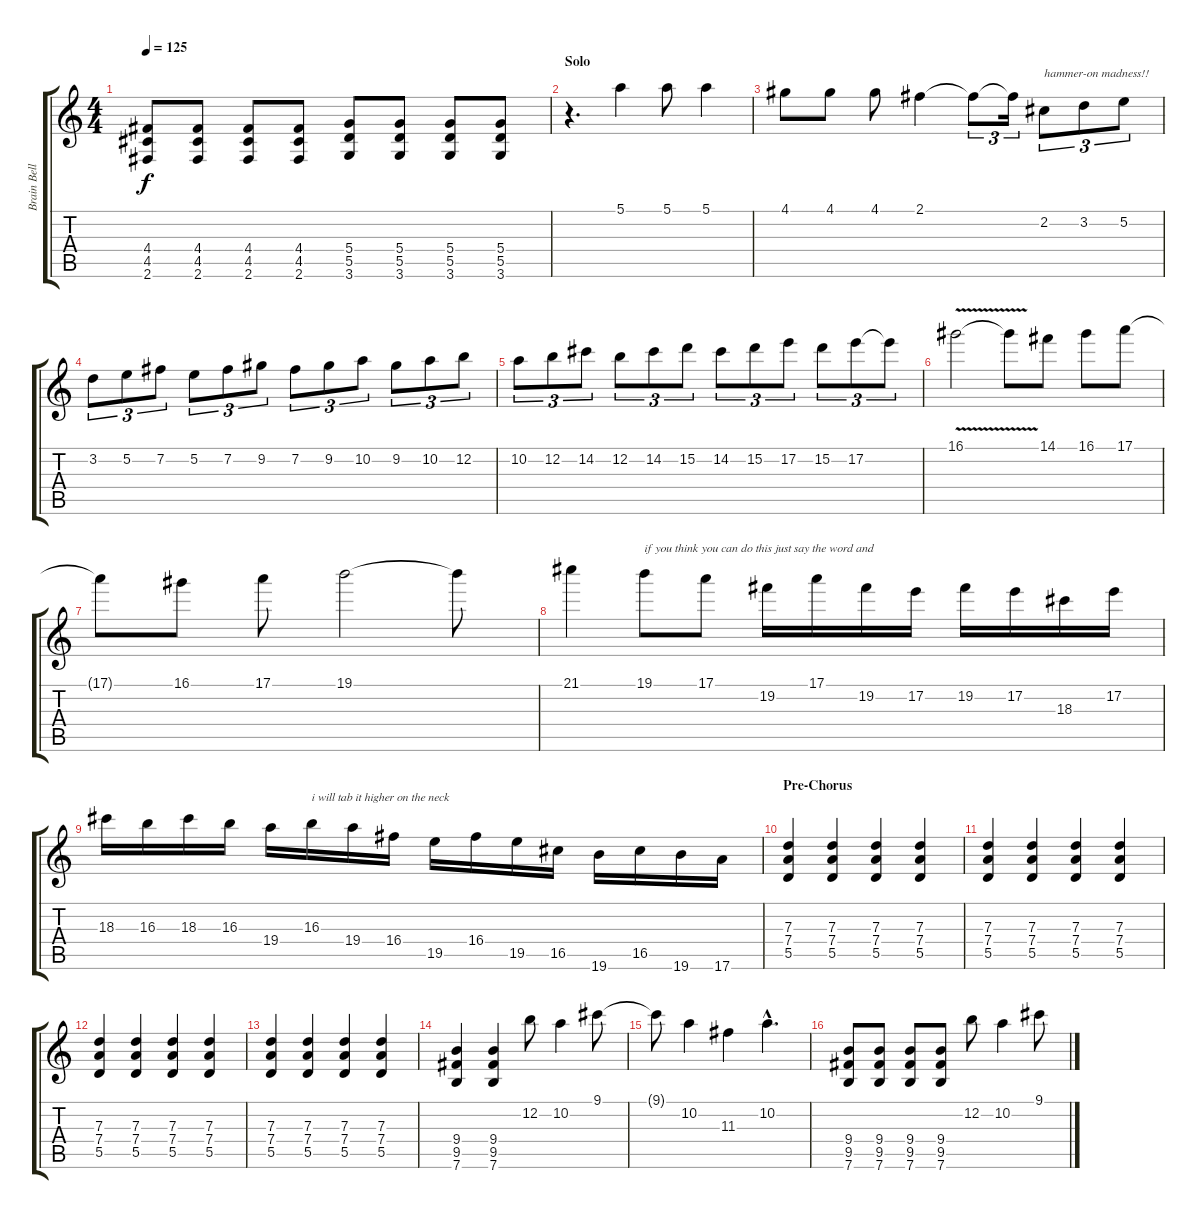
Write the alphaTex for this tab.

\track ("Brain Bell-Lead Guitar" "Brain Bell") {instrument distortionguitar}
\staff {score tabs}
\tuning (E4 B3 G3 D3 A2 E2) {hide}
\ts (4 4)
\tempo 125
\clef g2
\ks c
(4.4 4.5 2.6).8{dy f} (4.4 4.5 2.6).8 (4.4 4.5 2.6).8 (4.4 4.5 2.6).8 (5.4 5.5 3.6).8 (5.4 5.5 3.6).8 (5.4 5.5 3.6).8 (5.4 5.5 3.6).8 |
\section ("" "Solo")
r.4{d} 5.1.4 5.1.8 5.1.4 |
4.1.8 4.1.8 4.1.8 2.1.4 2.1{t}.8{tu (3 2)} 2.1{t}.16{tu (3 2)} 2.2.8{tu (3 2) txt "hammer-on madness!!"} 3.2.8{tu (3 2)} 5.2.8{tu (3 2)} |
3.2.8{tu (3 2)} 5.2.8{tu (3 2)} 7.2.8{tu (3 2)} 5.2.8{tu (3 2)} 7.2.8{tu (3 2)} 9.2.8{tu (3 2)} 7.2.8{tu (3 2)} 9.2.8{tu (3 2)} 10.2.8{tu (3 2)} 9.2.8{tu (3 2)} 10.2.8{tu (3 2)} 12.2.8{tu (3 2)} |
10.2.8{tu (3 2)} 12.2.8{tu (3 2)} 14.2.8{tu (3 2)} 12.2.8{tu (3 2)} 14.2.8{tu (3 2)} 15.2.8{tu (3 2)} 14.2.8{tu (3 2)} 15.2.8{tu (3 2)} 17.2.8{tu (3 2)} 15.2.8{tu (3 2)} 17.2.8{tu (3 2)} 17.2{t}.8{tu (3 2)} |
16.1{v}.2 16.1{t}.8 14.1.8 16.1.8 17.1.8 |
17.1{t}.8 16.1.8 17.1.8 19.1.2 19.1{t}.8 |
21.1.4 19.1.8{txt "if you think you can do this just say the word and"} 17.1.8 19.2.16 17.1.16 19.2.16 17.2.16 19.2.16 17.2.16 18.3.16 17.2.16 |
18.3.16 16.3.16 18.3.16 16.3.16 19.4.16 16.3.16{txt "i will tab it higher on the neck"} 19.4.16 16.4.16 19.5.16 16.4.16 19.5.16 16.5.16 19.6.16 16.5.16 19.6.16 17.6.16 |
\section ("" "Pre-Chorus")
(7.3 7.4 5.5).4 (7.3 7.4 5.5).4 (7.3 7.4 5.5).4 (7.3 7.4 5.5).4 |
(7.3 7.4 5.5).4 (7.3 7.4 5.5).4 (7.3 7.4 5.5).4 (7.3 7.4 5.5).4 |
(7.3 7.4 5.5).4 (7.3 7.4 5.5).4 (7.3 7.4 5.5).4 (7.3 7.4 5.5).4 |
(7.3 7.4 5.5).4 (7.3 7.4 5.5).4 (7.3 7.4 5.5).4 (7.3 7.4 5.5).4 |
(9.4 9.5 7.6).4 (9.4 9.5 7.6).4 12.2.8 10.2.4 9.1.8 |
9.1{t}.8 10.2.4 11.3.4 10.2{hac}.4{d} |
(9.4 9.5 7.6).8 (9.4 9.5 7.6).8 (9.4 9.5 7.6).8 (9.4 9.5 7.6).8 12.2.8 10.2.4 9.1.8
